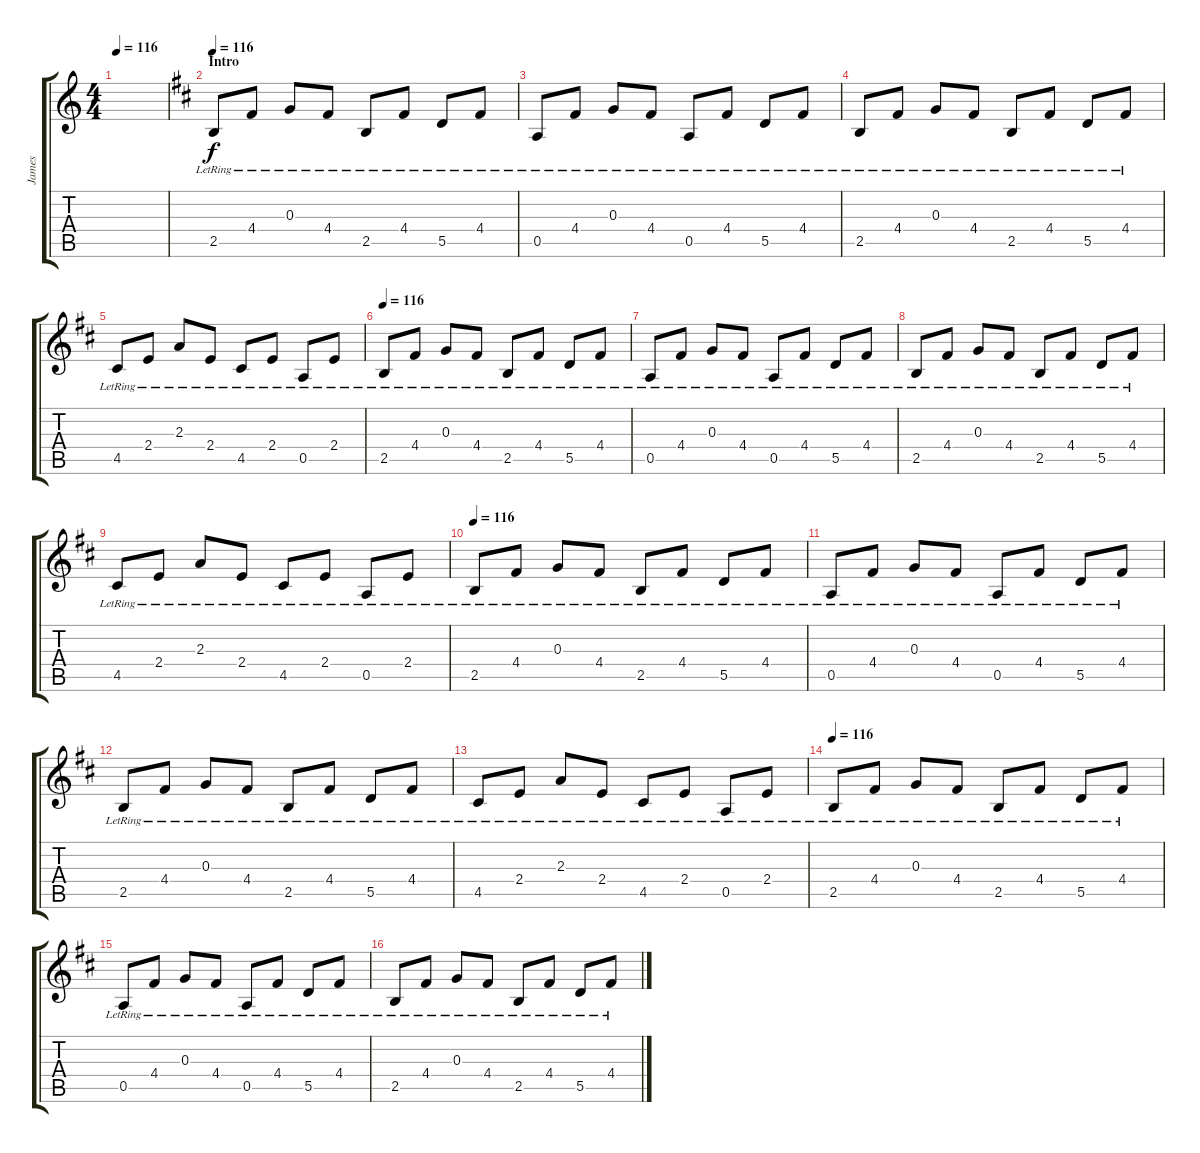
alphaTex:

\track ("James" "James") {instrument distortionguitar}
\staff {score tabs}
\tuning (E4 B3 G3 D3 A2 E2) {hide}
\ts (4 4)
\tempo 116
\clef g2
\ks c
|
\section ("" "Intro")
\tempo 116
\ks bminor
2.5{lr}.8{instrument acousticguitarnylon} 4.4{lr}.8 0.3{lr}.8 4.4{lr}.8 2.5{lr}.8 4.4{lr}.8 5.5{lr}.8 4.4{lr}.8 |
0.5{lr}.8 4.4{lr}.8 0.3{lr}.8 4.4{lr}.8 0.5{lr}.8 4.4{lr}.8 5.5{lr}.8 4.4{lr}.8 |
2.5{lr}.8 4.4{lr}.8 0.3{lr}.8 4.4{lr}.8 2.5{lr}.8 4.4{lr}.8 5.5{lr}.8 4.4{lr}.8 |
4.5{lr}.8 2.4{lr}.8 2.3{lr}.8 2.4{lr}.8 4.5{lr}.8 2.4{lr}.8 0.5{lr}.8 2.4{lr}.8 |
\tempo 116
2.5{lr}.8{instrument acousticguitarnylon} 4.4{lr}.8 0.3{lr}.8 4.4{lr}.8 2.5{lr}.8 4.4{lr}.8 5.5{lr}.8 4.4{lr}.8 |
0.5{lr}.8 4.4{lr}.8 0.3{lr}.8 4.4{lr}.8 0.5{lr}.8 4.4{lr}.8 5.5{lr}.8 4.4{lr}.8 |
2.5{lr}.8 4.4{lr}.8 0.3{lr}.8 4.4{lr}.8 2.5{lr}.8 4.4{lr}.8 5.5{lr}.8 4.4{lr}.8 |
4.5{lr}.8 2.4{lr}.8 2.3{lr}.8 2.4{lr}.8 4.5{lr}.8 2.4{lr}.8 0.5{lr}.8 2.4{lr}.8 |
\tempo 116
2.5{lr}.8{instrument acousticguitarnylon} 4.4{lr}.8 0.3{lr}.8 4.4{lr}.8 2.5{lr}.8 4.4{lr}.8 5.5{lr}.8 4.4{lr}.8 |
0.5{lr}.8 4.4{lr}.8 0.3{lr}.8 4.4{lr}.8 0.5{lr}.8 4.4{lr}.8 5.5{lr}.8 4.4{lr}.8 |
2.5{lr}.8 4.4{lr}.8 0.3{lr}.8 4.4{lr}.8 2.5{lr}.8 4.4{lr}.8 5.5{lr}.8 4.4{lr}.8 |
4.5{lr}.8 2.4{lr}.8 2.3{lr}.8 2.4{lr}.8 4.5{lr}.8 2.4{lr}.8 0.5{lr}.8 2.4{lr}.8 |
\tempo 116
2.5{lr}.8{instrument acousticguitarnylon} 4.4{lr}.8 0.3{lr}.8 4.4{lr}.8 2.5{lr}.8 4.4{lr}.8 5.5{lr}.8 4.4{lr}.8 |
0.5{lr}.8 4.4{lr}.8 0.3{lr}.8 4.4{lr}.8 0.5{lr}.8 4.4{lr}.8 5.5{lr}.8 4.4{lr}.8 |
2.5{lr}.8 4.4{lr}.8 0.3{lr}.8 4.4{lr}.8 2.5{lr}.8 4.4{lr}.8 5.5{lr}.8 4.4{lr}.8
